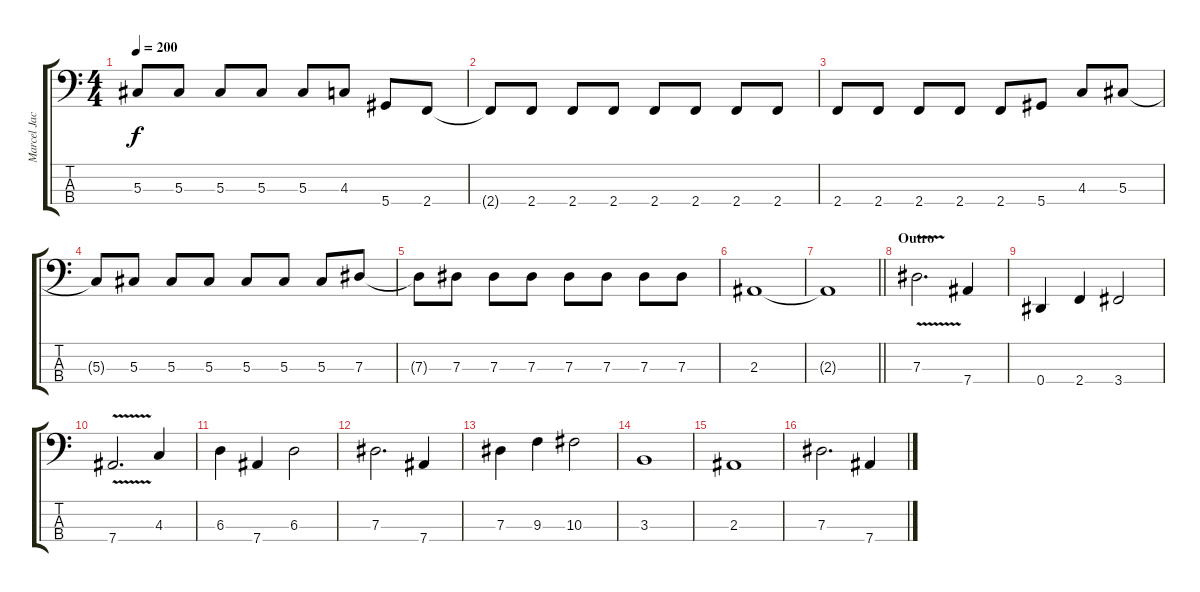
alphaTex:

\track ("Marcel Jacob" "Marcel Jac") {instrument electricbasspick}
\staff {score tabs}
\tuning (Gb2 Db2 Ab1 Eb1) {hide}
\ts (4 4)
\tempo 200
\clef f4
\ks c
5.3.8{dy f} 5.3.8 5.3.8 5.3.8 5.3.8 4.3.8 5.4.8 2.4.8 |
2.4{t}.8 2.4.8 2.4.8 2.4.8 2.4.8 2.4.8 2.4.8 2.4.8 |
2.4.8 2.4.8 2.4.8 2.4.8 2.4.8 5.4.8 4.3.8 5.3.8 |
5.3{t}.8 5.3.8 5.3.8 5.3.8 5.3.8 5.3.8 5.3.8 7.3.8 |
7.3{t}.8 7.3.8 7.3.8 7.3.8 7.3.8 7.3.8 7.3.8 7.3.8 |
2.3.1 |
\barLineRight lightlight
2.3{t}.1 |
\section ("" "Outro")
7.3{v}.2{d} 7.4.4 |
0.4.4 2.4.4 3.4.2 |
7.4{v}.2{d} 4.3.4 |
6.3.4 7.4.4 6.3.2 |
7.3.2{d} 7.4.4 |
7.3.4 9.3.4 10.3.2 |
3.3.1 |
2.3.1 |
7.3.2{d} 7.4.4
